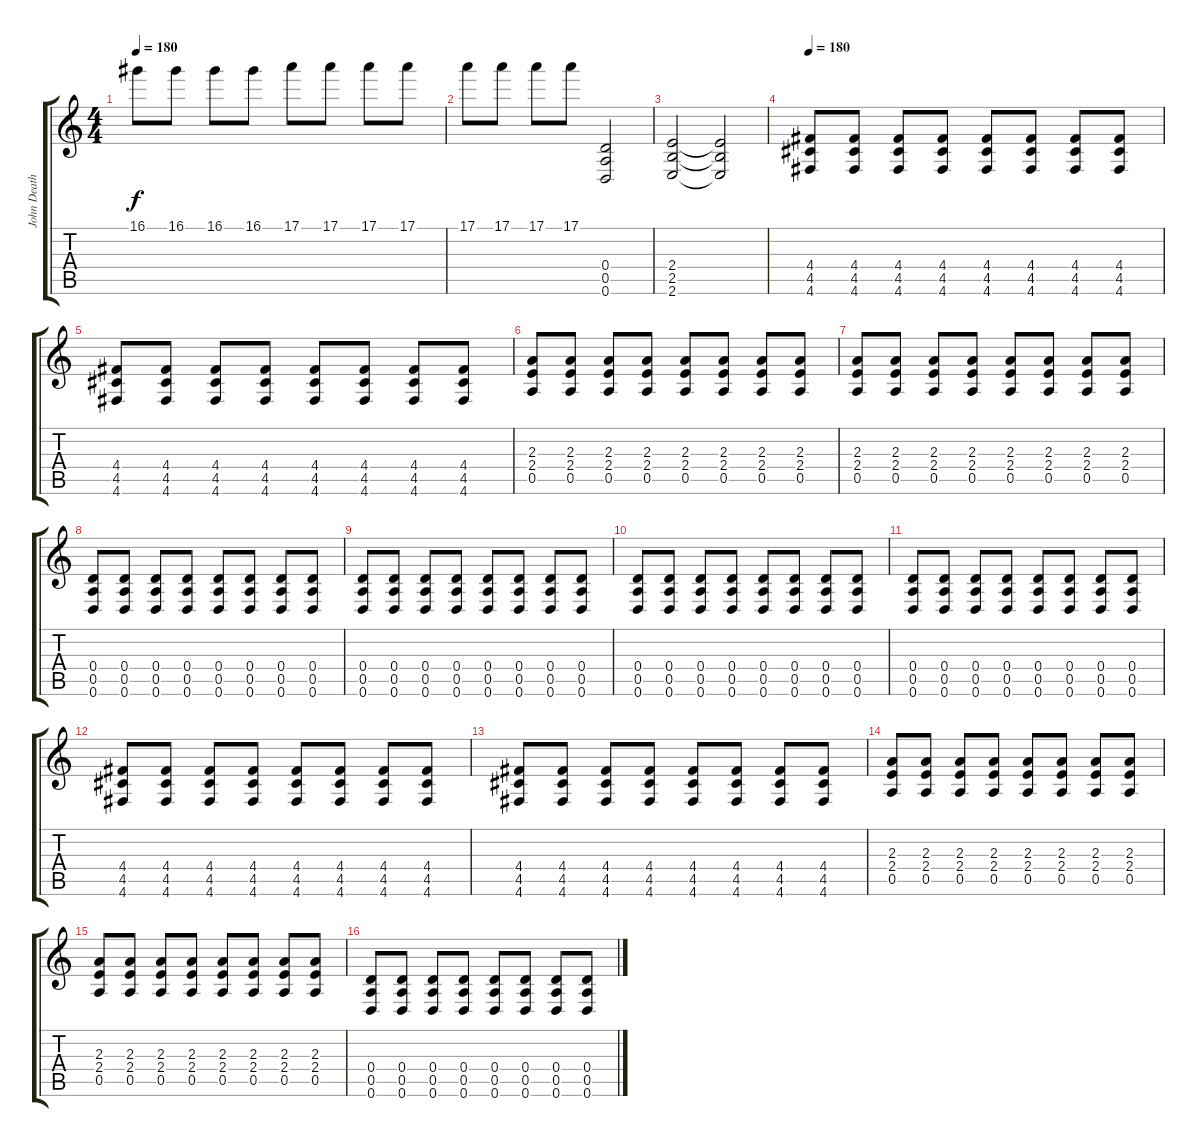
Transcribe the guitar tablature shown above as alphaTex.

\track ("John Death (Lead)" "John Death") {instrument overdrivenguitar}
\staff {score tabs}
\tuning (E4 B3 G3 D3 A2 D2) {hide}
\ts (4 4)
\tempo 180
\clef g2
\ks c
16.1.8{dy f} 16.1.8 16.1.8 16.1.8 17.1.8 17.1.8 17.1.8 17.1.8 |
17.1.8 17.1.8 17.1.8 17.1.8 (0.4 0.5 0.6).2 |
(2.4 2.5 2.6).2 (2.4{t} 2.5{t} 2.6{t}).2 |
\tempo 180
(4.4 4.5 4.6).8 (4.4 4.5 4.6).8 (4.4 4.5 4.6).8 (4.4 4.5 4.6).8 (4.4 4.5 4.6).8 (4.4 4.5 4.6).8 (4.4 4.5 4.6).8 (4.4 4.5 4.6).8 |
(4.4 4.5 4.6).8 (4.4 4.5 4.6).8 (4.4 4.5 4.6).8 (4.4 4.5 4.6).8 (4.4 4.5 4.6).8 (4.4 4.5 4.6).8 (4.4 4.5 4.6).8 (4.4 4.5 4.6).8 |
(2.3 2.4 0.5).8 (2.3 2.4 0.5).8 (2.3 2.4 0.5).8 (2.3 2.4 0.5).8 (2.3 2.4 0.5).8 (2.3 2.4 0.5).8 (2.3 2.4 0.5).8 (2.3 2.4 0.5).8 |
(2.3 2.4 0.5).8 (2.3 2.4 0.5).8 (2.3 2.4 0.5).8 (2.3 2.4 0.5).8 (2.3 2.4 0.5).8 (2.3 2.4 0.5).8 (2.3 2.4 0.5).8 (2.3 2.4 0.5).8 |
(0.4 0.5 0.6).8 (0.4 0.5 0.6).8 (0.4 0.5 0.6).8 (0.4 0.5 0.6).8 (0.4 0.5 0.6).8 (0.4 0.5 0.6).8 (0.4 0.5 0.6).8 (0.4 0.5 0.6).8 |
(0.4 0.5 0.6).8 (0.4 0.5 0.6).8 (0.4 0.5 0.6).8 (0.4 0.5 0.6).8 (0.4 0.5 0.6).8 (0.4 0.5 0.6).8 (0.4 0.5 0.6).8 (0.4 0.5 0.6).8 |
(0.4 0.5 0.6).8 (0.4 0.5 0.6).8 (0.4 0.5 0.6).8 (0.4 0.5 0.6).8 (0.4 0.5 0.6).8 (0.4 0.5 0.6).8 (0.4 0.5 0.6).8 (0.4 0.5 0.6).8 |
(0.4 0.5 0.6).8 (0.4 0.5 0.6).8 (0.4 0.5 0.6).8 (0.4 0.5 0.6).8 (0.4 0.5 0.6).8 (0.4 0.5 0.6).8 (0.4 0.5 0.6).8 (0.4 0.5 0.6).8 |
(4.4 4.5 4.6).8 (4.4 4.5 4.6).8 (4.4 4.5 4.6).8 (4.4 4.5 4.6).8 (4.4 4.5 4.6).8 (4.4 4.5 4.6).8 (4.4 4.5 4.6).8 (4.4 4.5 4.6).8 |
(4.4 4.5 4.6).8 (4.4 4.5 4.6).8 (4.4 4.5 4.6).8 (4.4 4.5 4.6).8 (4.4 4.5 4.6).8 (4.4 4.5 4.6).8 (4.4 4.5 4.6).8 (4.4 4.5 4.6).8 |
(2.3 2.4 0.5).8 (2.3 2.4 0.5).8 (2.3 2.4 0.5).8 (2.3 2.4 0.5).8 (2.3 2.4 0.5).8 (2.3 2.4 0.5).8 (2.3 2.4 0.5).8 (2.3 2.4 0.5).8 |
(2.3 2.4 0.5).8 (2.3 2.4 0.5).8 (2.3 2.4 0.5).8 (2.3 2.4 0.5).8 (2.3 2.4 0.5).8 (2.3 2.4 0.5).8 (2.3 2.4 0.5).8 (2.3 2.4 0.5).8 |
(0.4 0.5 0.6).8 (0.4 0.5 0.6).8 (0.4 0.5 0.6).8 (0.4 0.5 0.6).8 (0.4 0.5 0.6).8 (0.4 0.5 0.6).8 (0.4 0.5 0.6).8 (0.4 0.5 0.6).8
